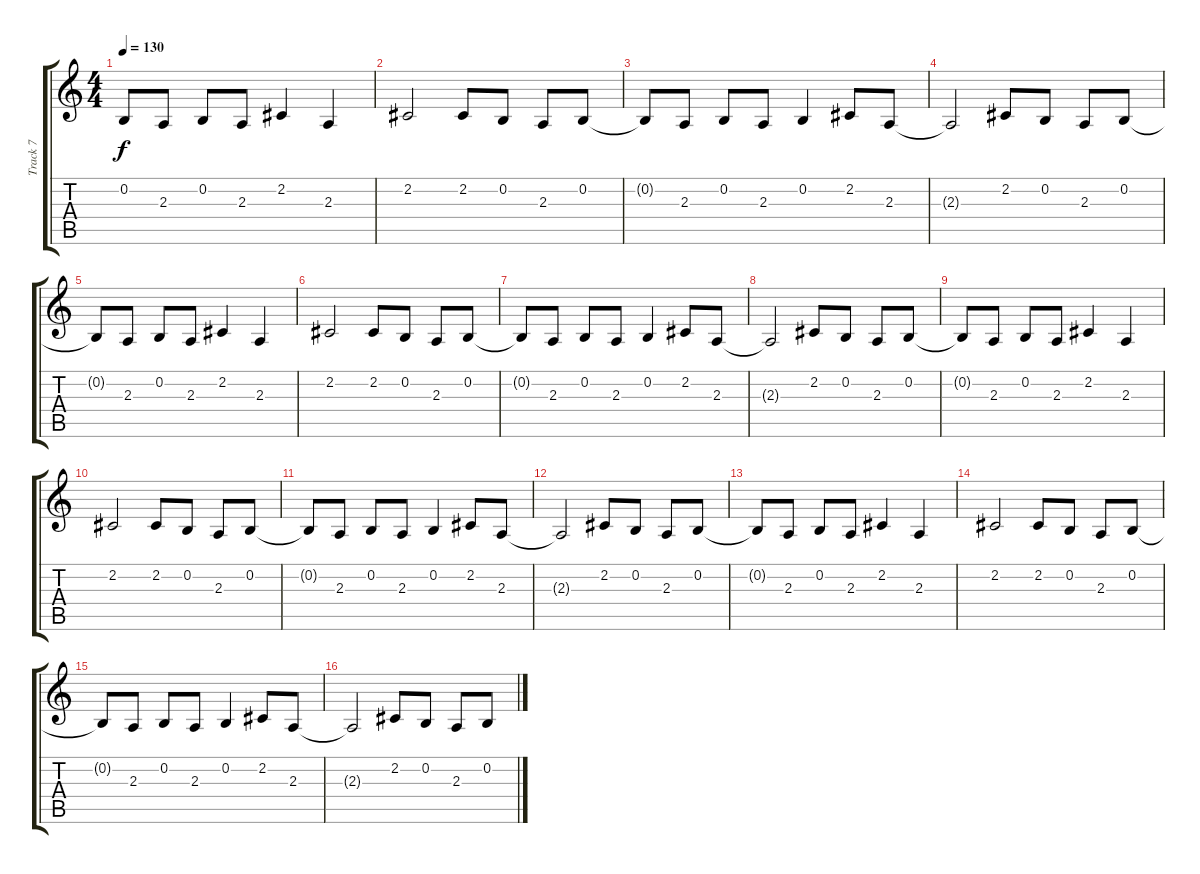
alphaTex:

\track ("Track 7" "Track 7") {instrument electricgrandpiano}
\staff {score tabs}
\tuning (E4 B3 G3 D3 A2 E2) {hide}
\ts (4 4)
\tempo 130
\clef g2
\ks c
0.2{t}.8{dy f} 2.3.8 0.2.8 2.3.8 2.2.4 2.3.4 |
2.2.2 2.2.8 0.2.8 2.3.8 0.2.8 |
0.2{t}.8 2.3.8 0.2.8 2.3.8 0.2.4 2.2.8 2.3.8 |
2.3{t}.2 2.2.8 0.2.8 2.3.8 0.2.8 |
0.2{t}.8 2.3.8 0.2.8 2.3.8 2.2.4 2.3.4 |
2.2.2 2.2.8 0.2.8 2.3.8 0.2.8 |
0.2{t}.8 2.3.8 0.2.8 2.3.8 0.2.4 2.2.8 2.3.8 |
2.3{t}.2 2.2.8 0.2.8 2.3.8 0.2.8 |
0.2{t}.8 2.3.8 0.2.8 2.3.8 2.2.4 2.3.4 |
2.2.2 2.2.8 0.2.8 2.3.8 0.2.8 |
0.2{t}.8 2.3.8 0.2.8 2.3.8 0.2.4 2.2.8 2.3.8 |
2.3{t}.2 2.2.8 0.2.8 2.3.8 0.2.8 |
0.2{t}.8 2.3.8 0.2.8 2.3.8 2.2.4 2.3.4 |
2.2.2 2.2.8 0.2.8 2.3.8 0.2.8 |
0.2{t}.8 2.3.8 0.2.8 2.3.8 0.2.4 2.2.8 2.3.8 |
2.3{t}.2 2.2.8 0.2.8 2.3.8 0.2.8
